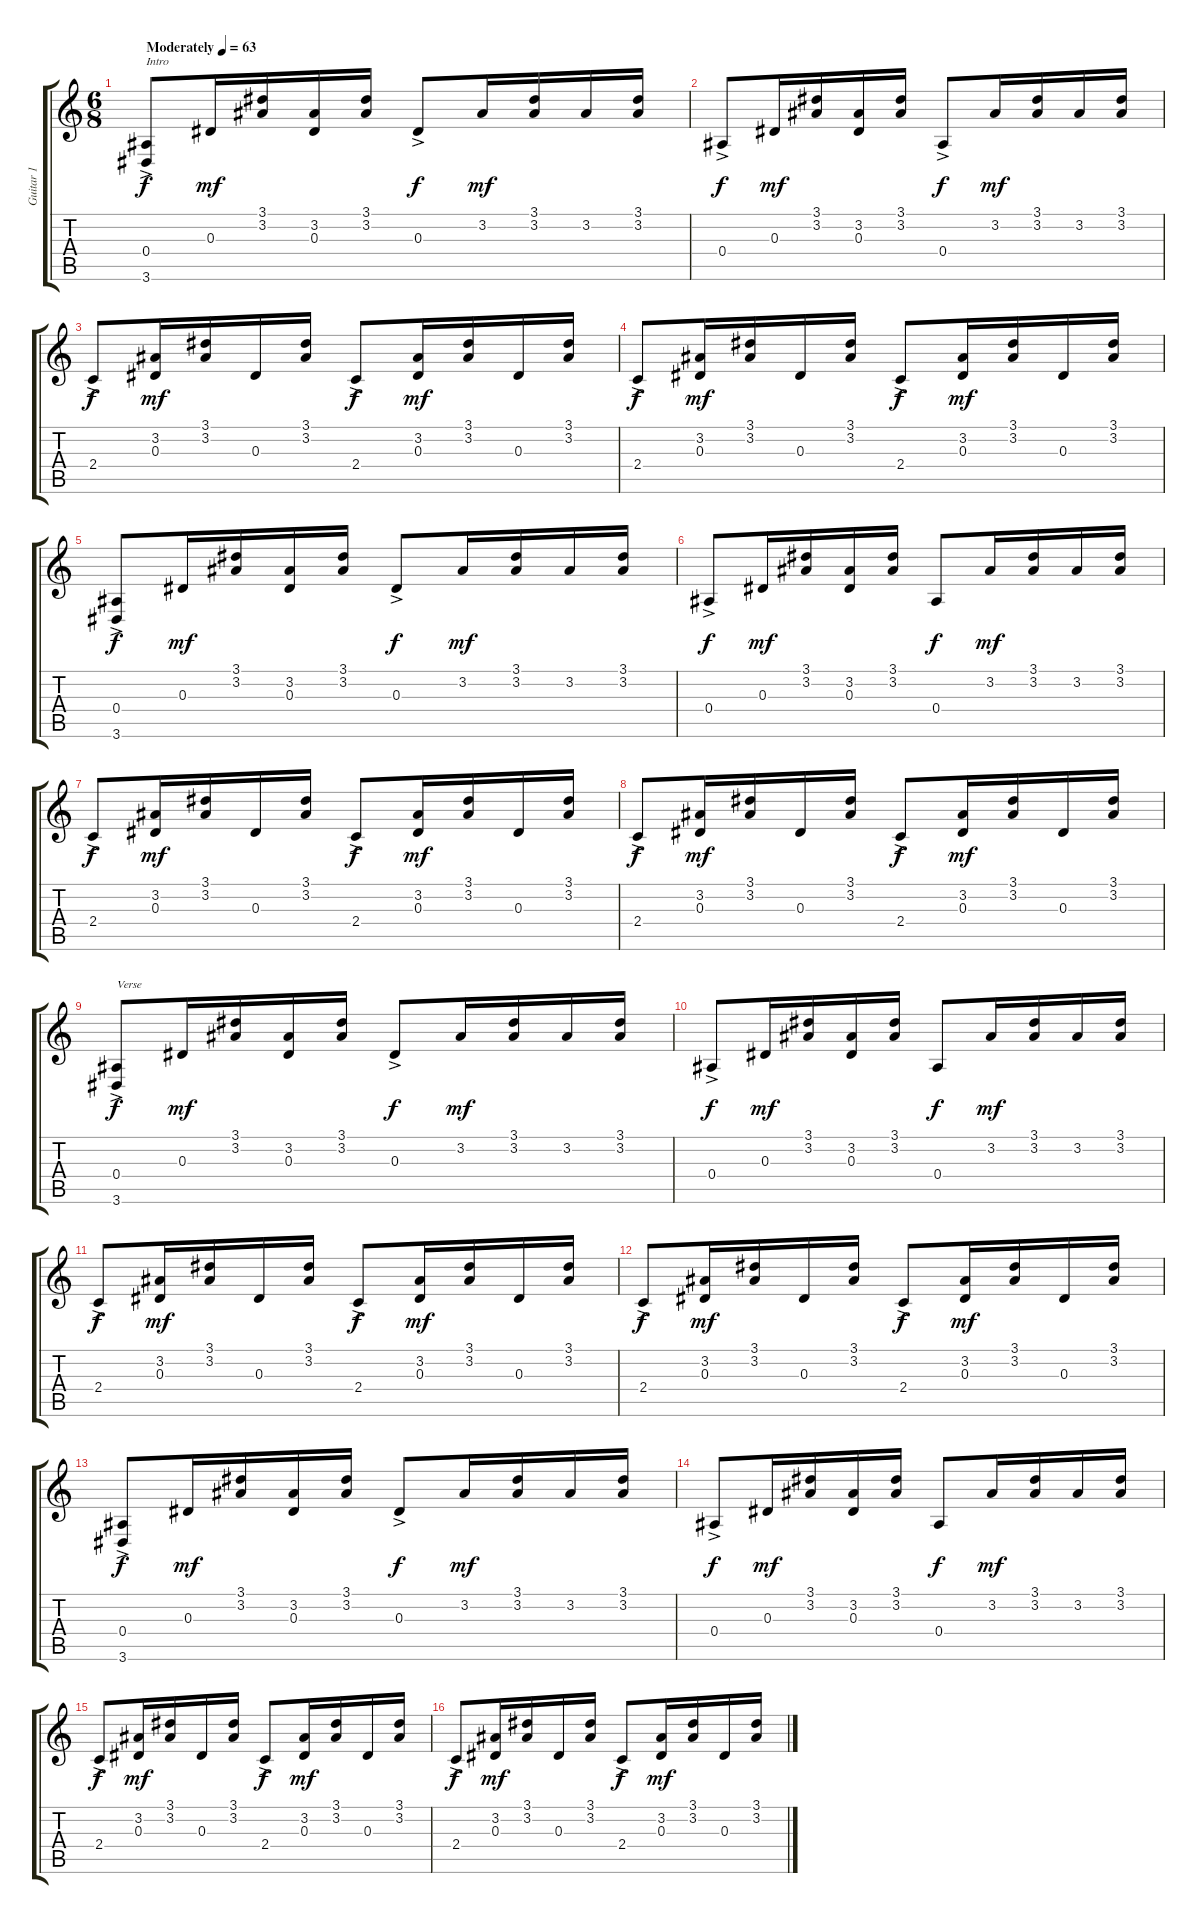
\track ("Guitar 1" "Guitar 1") {instrument acousticguitarnylon}
\staff {score tabs}
\tuning (C4 G3 Eb3 Bb2 F2 C2) {hide}
\ts (6 8)
\tempo (63 "Moderately")
\clef g2
\ks c
(0.4{ac} 3.6{ac}).8{txt "Intro" dy f instrument acousticguitarnylon} 0.3.16{dy mf} (3.1 3.2).16 (3.2 0.3).16 (3.1 3.2).16 0.3{ac}.8{dy f} 3.2.16{dy mf} (3.1 3.2).16 3.2.16 (3.1 3.2).16 |
0.4{ac}.8{dy f} 0.3.16{dy mf} (3.1 3.2).16 (3.2 0.3).16 (3.1 3.2).16 0.4{ac}.8{dy f} 3.2.16{dy mf} (3.1 3.2).16 3.2.16 (3.1 3.2).16 |
2.4{ac}.8{dy f} (3.2 0.3).16{dy mf} (3.1 3.2).16 0.3.16 (3.1 3.2).16 2.4{ac}.8{dy f} (3.2 0.3).16{dy mf} (3.1 3.2).16 0.3.16 (3.1 3.2).16 |
2.4{ac}.8{dy f} (3.2 0.3).16{dy mf} (3.1 3.2).16 0.3.16 (3.1 3.2).16 2.4{ac}.8{dy f} (3.2 0.3).16{dy mf} (3.1 3.2).16 0.3.16 (3.1 3.2).16 |
(0.4{ac} 3.6{ac}).8{dy f} 0.3.16{dy mf} (3.1 3.2).16 (3.2 0.3).16 (3.1 3.2).16 0.3{ac}.8{dy f} 3.2.16{dy mf} (3.1 3.2).16 3.2.16 (3.1 3.2).16 |
0.4{ac}.8{dy f} 0.3.16{dy mf} (3.1 3.2).16 (3.2 0.3).16 (3.1 3.2).16 0.4.8{dy f} 3.2.16{dy mf} (3.1 3.2).16 3.2.16 (3.1 3.2).16 |
2.4{ac}.8{dy f} (3.2 0.3).16{dy mf} (3.1 3.2).16 0.3.16 (3.1 3.2).16 2.4{ac}.8{dy f} (3.2 0.3).16{dy mf} (3.1 3.2).16 0.3.16 (3.1 3.2).16 |
2.4{ac}.8{dy f} (3.2 0.3).16{dy mf} (3.1 3.2).16 0.3.16 (3.1 3.2).16 2.4{ac}.8{dy f} (3.2 0.3).16{dy mf} (3.1 3.2).16 0.3.16 (3.1 3.2).16 |
(0.4{ac} 3.6{ac}).8{txt "Verse" dy f} 0.3.16{dy mf} (3.1 3.2).16 (3.2 0.3).16 (3.1 3.2).16 0.3{ac}.8{dy f} 3.2.16{dy mf} (3.1 3.2).16 3.2.16 (3.1 3.2).16 |
0.4{ac}.8{dy f} 0.3.16{dy mf} (3.1 3.2).16 (3.2 0.3).16 (3.1 3.2).16 0.4.8{dy f} 3.2.16{dy mf} (3.1 3.2).16 3.2.16 (3.1 3.2).16 |
2.4{ac}.8{dy f} (3.2 0.3).16{dy mf} (3.1 3.2).16 0.3.16 (3.1 3.2).16 2.4{ac}.8{dy f} (3.2 0.3).16{dy mf} (3.1 3.2).16 0.3.16 (3.1 3.2).16 |
2.4{ac}.8{dy f} (3.2 0.3).16{dy mf} (3.1 3.2).16 0.3.16 (3.1 3.2).16 2.4{ac}.8{dy f} (3.2 0.3).16{dy mf} (3.1 3.2).16 0.3.16 (3.1 3.2).16 |
(0.4{ac} 3.6{ac}).8{dy f} 0.3.16{dy mf} (3.1 3.2).16 (3.2 0.3).16 (3.1 3.2).16 0.3{ac}.8{dy f} 3.2.16{dy mf} (3.1 3.2).16 3.2.16 (3.1 3.2).16 |
0.4{ac}.8{dy f} 0.3.16{dy mf} (3.1 3.2).16 (3.2 0.3).16 (3.1 3.2).16 0.4.8{dy f} 3.2.16{dy mf} (3.1 3.2).16 3.2.16 (3.1 3.2).16 |
2.4{ac}.8{dy f} (3.2 0.3).16{dy mf} (3.1 3.2).16 0.3.16 (3.1 3.2).16 2.4{ac}.8{dy f} (3.2 0.3).16{dy mf} (3.1 3.2).16 0.3.16 (3.1 3.2).16 |
2.4{ac}.8{dy f} (3.2 0.3).16{dy mf} (3.1 3.2).16 0.3.16 (3.1 3.2).16 2.4{ac}.8{dy f} (3.2 0.3).16{dy mf} (3.1 3.2).16 0.3.16 (3.1 3.2).16
